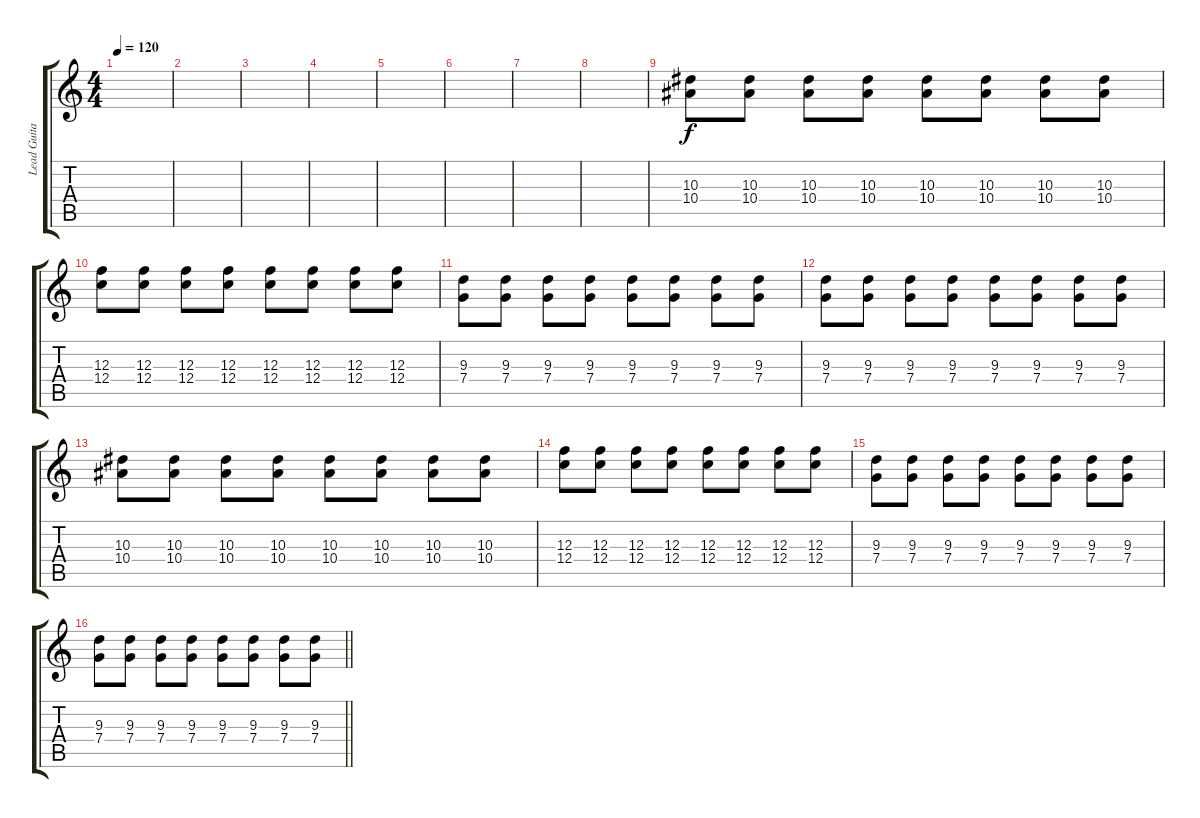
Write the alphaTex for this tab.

\track ("Lead Guitar" "Lead Guita") {instrument overdrivenguitar}
\staff {score tabs}
\tuning (D4 A3 F3 C3 G2 D2) {hide}
\ts (4 4)
\tempo 120
\clef g2
\ks c
|
|
|
|
|
|
|
|
(10.3 10.4).8{volume 7} (10.3 10.4).8 (10.3 10.4).8 (10.3 10.4).8 (10.3 10.4).8 (10.3 10.4).8 (10.3 10.4).8 (10.3 10.4).8 |
(12.3 12.4).8 (12.3 12.4).8 (12.3 12.4).8 (12.3 12.4).8 (12.3 12.4).8 (12.3 12.4).8 (12.3 12.4).8 (12.3 12.4).8 |
(9.3 7.4).8 (9.3 7.4).8 (9.3 7.4).8 (9.3 7.4).8 (9.3 7.4).8 (9.3 7.4).8 (9.3 7.4).8 (9.3 7.4).8 |
(9.3 7.4).8 (9.3 7.4).8 (9.3 7.4).8 (9.3 7.4).8 (9.3 7.4).8 (9.3 7.4).8 (9.3 7.4).8 (9.3 7.4).8 |
(10.3 10.4).8 (10.3 10.4).8 (10.3 10.4).8 (10.3 10.4).8 (10.3 10.4).8 (10.3 10.4).8 (10.3 10.4).8 (10.3 10.4).8 |
(12.3 12.4).8 (12.3 12.4).8 (12.3 12.4).8 (12.3 12.4).8 (12.3 12.4).8 (12.3 12.4).8 (12.3 12.4).8 (12.3 12.4).8 |
(9.3 7.4).8 (9.3 7.4).8 (9.3 7.4).8 (9.3 7.4).8 (9.3 7.4).8 (9.3 7.4).8 (9.3 7.4).8 (9.3 7.4).8 |
\barLineRight lightlight
(9.3 7.4).8 (9.3 7.4).8 (9.3 7.4).8 (9.3 7.4).8 (9.3 7.4).8 (9.3 7.4).8 (9.3 7.4).8 (9.3 7.4).8
